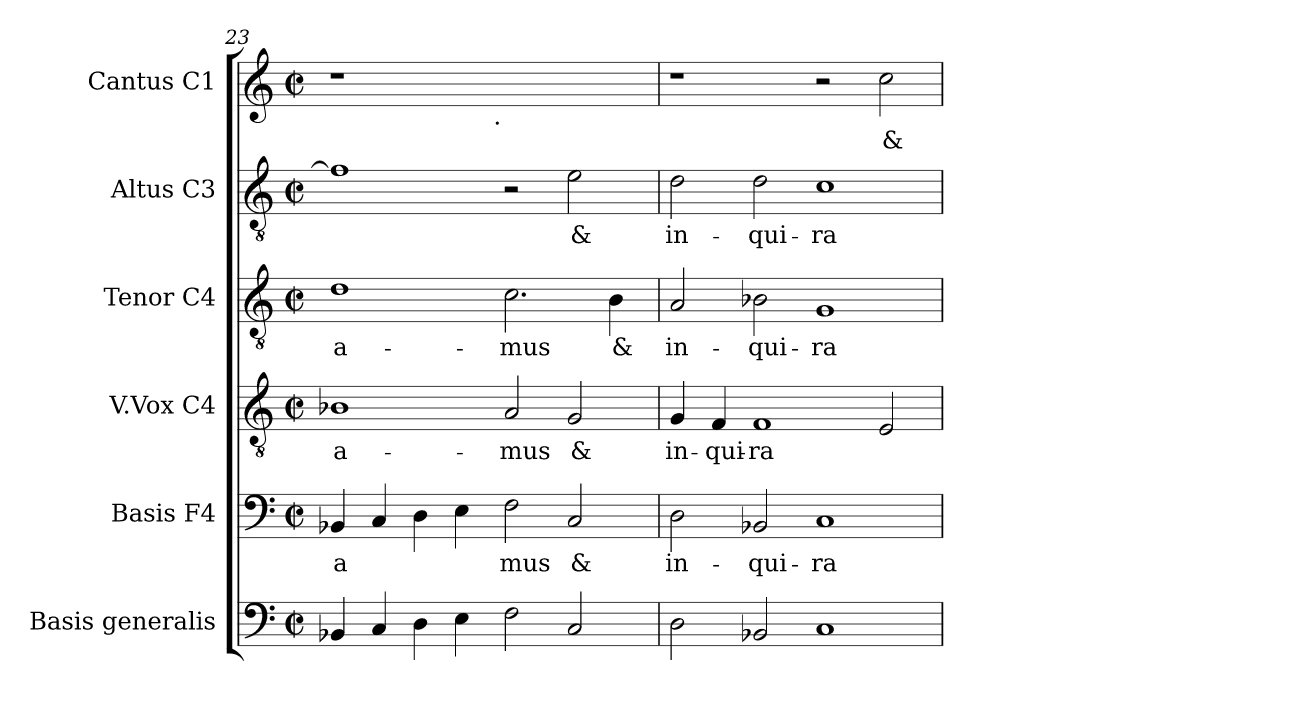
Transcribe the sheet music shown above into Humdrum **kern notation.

**kern	**kern	**text	**kern	**text	**kern	**text	**kern	**text	**kern	**text
*part6	*part5	*part5	*part4	*part4	*part3	*part3	*part2	*part2	*part1	*part1
*staff6	*staff5	*staff5	*staff4	*staff4	*staff3	*staff3	*staff2	*staff2	*staff1	*staff1
*I"Basis  generalis	*I"Basis  F4	*	*I"V.Vox  C4	*	*I"Tenor  C4	*	*I"Altus  C3	*	*I"Cantus  C1	*
*	*I'B	*	*	*	*I'T	*	*I'A	*	*I'C	*
*clefF4	*clefF4	*	*clefGv2	*	*clefGv2	*	*clefGv2	*	*clefG2	*
*k[]	*k[]	*	*k[]	*	*k[]	*	*k[]	*	*k[]	*
*C:	*C:	*	*C:	*	*C:	*	*C:	*	*C:	*
*M2/2	*M2/2	*	*M2/2	*	*M2/2	*	*M2/2	*	*M2/2	*
*met(c|)	*met(c|)	*	*met(c|)	*	*met(c|)	*	*met(c|)	*	*met(c|)	*
=23	=23	=23	=23	=23	=23	=23	=23	=23	=23	=23
!	!	!LO:LY:b:cj	!	!LO:LY:b:cj	!	!LO:LY:b:cj	!	!LO:LY:b:cj	!	!
*	*	*	*	*	*	*	*	*	*^	*
4BB-X/	4BB-X/	-a-	1B-X	-a-	1d	-a-	1f]	.	1r	2ryy	.
!	!	!LO:LY:b:cj	!	!	!	!	!	!	!	!	!
4C/	4C/	--	.	.	.	.	.	.	.	.	.
!	!	!LO:LY:b:cj	!	!	!	!	!	!	!	!	!
4D\	4D\	--	.	.	.	.	.	.	.	4...ryy	.
!	!	!LO:LY:b:cj	!	!	!	!	!	!	!	!	!
4E\	4E\	--	.	.	.	.	.	.	.	.	.
!	!	!	!	!	!	!	!	!	!	!LO:TX:b:t=.	!
.	.	.	.	.	.	.	.	.	.	1ryy	.
!	!	!LO:LY:b:cj	!	!LO:LY:b:cj	!	!LO:LY:b:cj	!	!	!	!	!
2F\	2F\	-mus	2A/	-mus	2.c\	-mus	2r	.	1ryy	.	.
!	!	!LO:LY:b:cj	!	!LO:LY:b:cj	!	!	!	!LO:LY:b:cj	!	!	!
2C/	2C/	&	2G/	&	.	.	2e\	&	.	.	.
!	!	!	!	!	!	!LO:LY:b:cj	!	!	!	!	!
.	.	.	.	.	4B\	&	.	.	.	.	.
.	.	.	.	.	.	.	.	.	.	32ryy	.
=24	=24	=24	=24	=24	=24	=24	=24	=24	=24	=24	=24
!	!	!LO:LY:b:cj	!	!LO:LY:b:cj	!	!LO:LY:b:cj	!	!LO:LY:b:cj	!	!	!
*	*	*	*	*	*	*	*	*	*v	*v	*
2D\	2D\	in-	4G/	in-	2A/	in-	2d\	in-	1r	.
!	!	!	!	!LO:LY:b:cj	!	!	!	!	!	!
.	.	.	4F/	-qui-	.	.	.	.	.	.
!	!	!LO:LY:b:cj	!	!LO:LY:b:cj	!	!LO:LY:b:cj	!	!LO:LY:b:cj	!	!
2BB-X/	2BB-X/	-qui-	1F	-ra-	2B-X\	-qui-	2d\	-qui-	.	.
!	!	!LO:LY:b:cj	!	!	!	!LO:LY:b:cj	!	!LO:LY:b:cj	!	!
1C	1C	-ra-	.	.	1G	-ra-	1c	-ra-	2r	.
!	!	!	!	!LO:LY:b:cj	!	!	!	!	!	!LO:LY:b:cj
.	.	.	2E/	--	.	.	.	.	2cc\	&
=	=	=	=	=	=	=	=	=	=	=
*-	*-	*-	*-	*-	*-	*-	*-	*-	*-	*-
